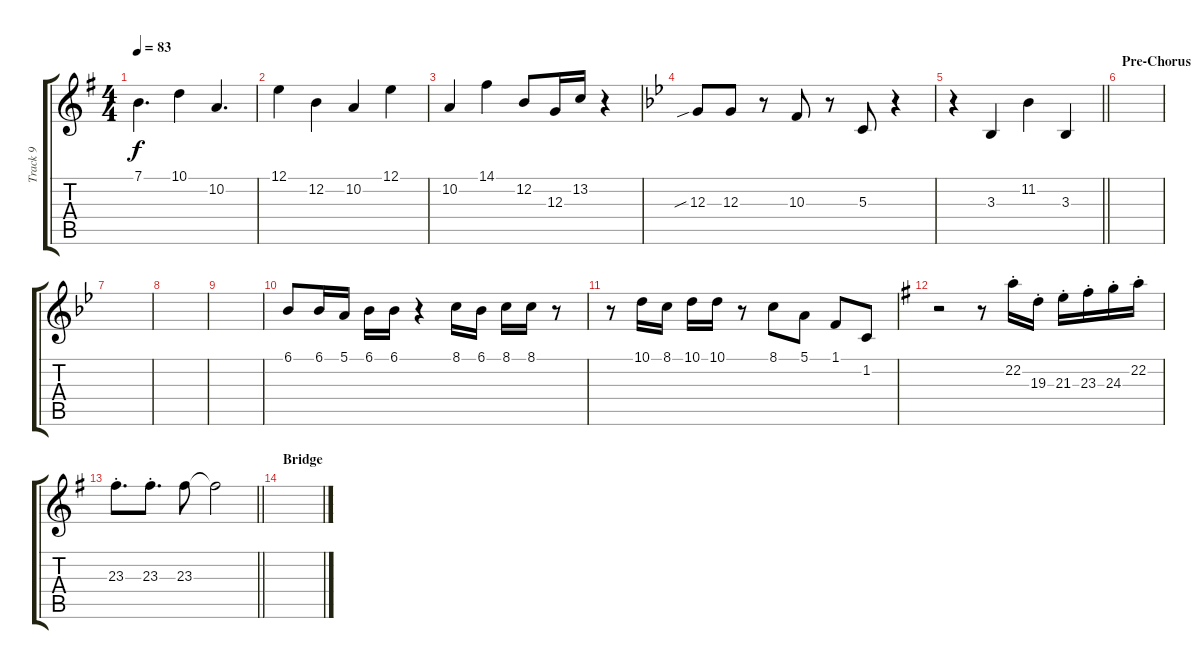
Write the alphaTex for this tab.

\track ("Track 9" "Track 9") {instrument orchestrahit}
\staff {score tabs}
\tuning (E4 B3 G3 D3 A2 E2) {hide}
\ts (4 4)
\tempo 83
\clef g2
\ks g
7.1.4{d dy f} 10.1.4 10.2.4{d} |
12.1.4 12.2.4 10.2.4 12.1.4 |
10.2.4 14.1.4 12.2.8 12.3.16 13.2.16 r.4 |
\ks bb
12.3{sib}.8 12.3.8 r.8 10.3.8 r.8 5.3.8 r.4 |
\barLineRight lightlight
r.4 3.3.4 11.2.4 3.3.4 |
\section ("" "Pre-Chorus")
|
|
|
|
6.1.8 6.1.16 5.1.16 6.1.16 6.1.16 r.4 8.1.16 6.1.16 8.1.16 8.1.16 r.8 |
r.8 10.1.16 8.1.16 10.1.16 10.1.16 r.8 8.1.8 5.1.8 1.1.8 1.2.8 |
\ks g
r.2 r.8 22.2{st}.16 19.3{st}.16 21.3{st}.16 23.3{st}.16 24.3{st}.16 22.2{st}.16 |
\barLineRight lightlight
23.3{st}.8{d} 23.3{st}.8{d} 23.3.8 23.3{t}.2 |
\section ("" "Bridge")
